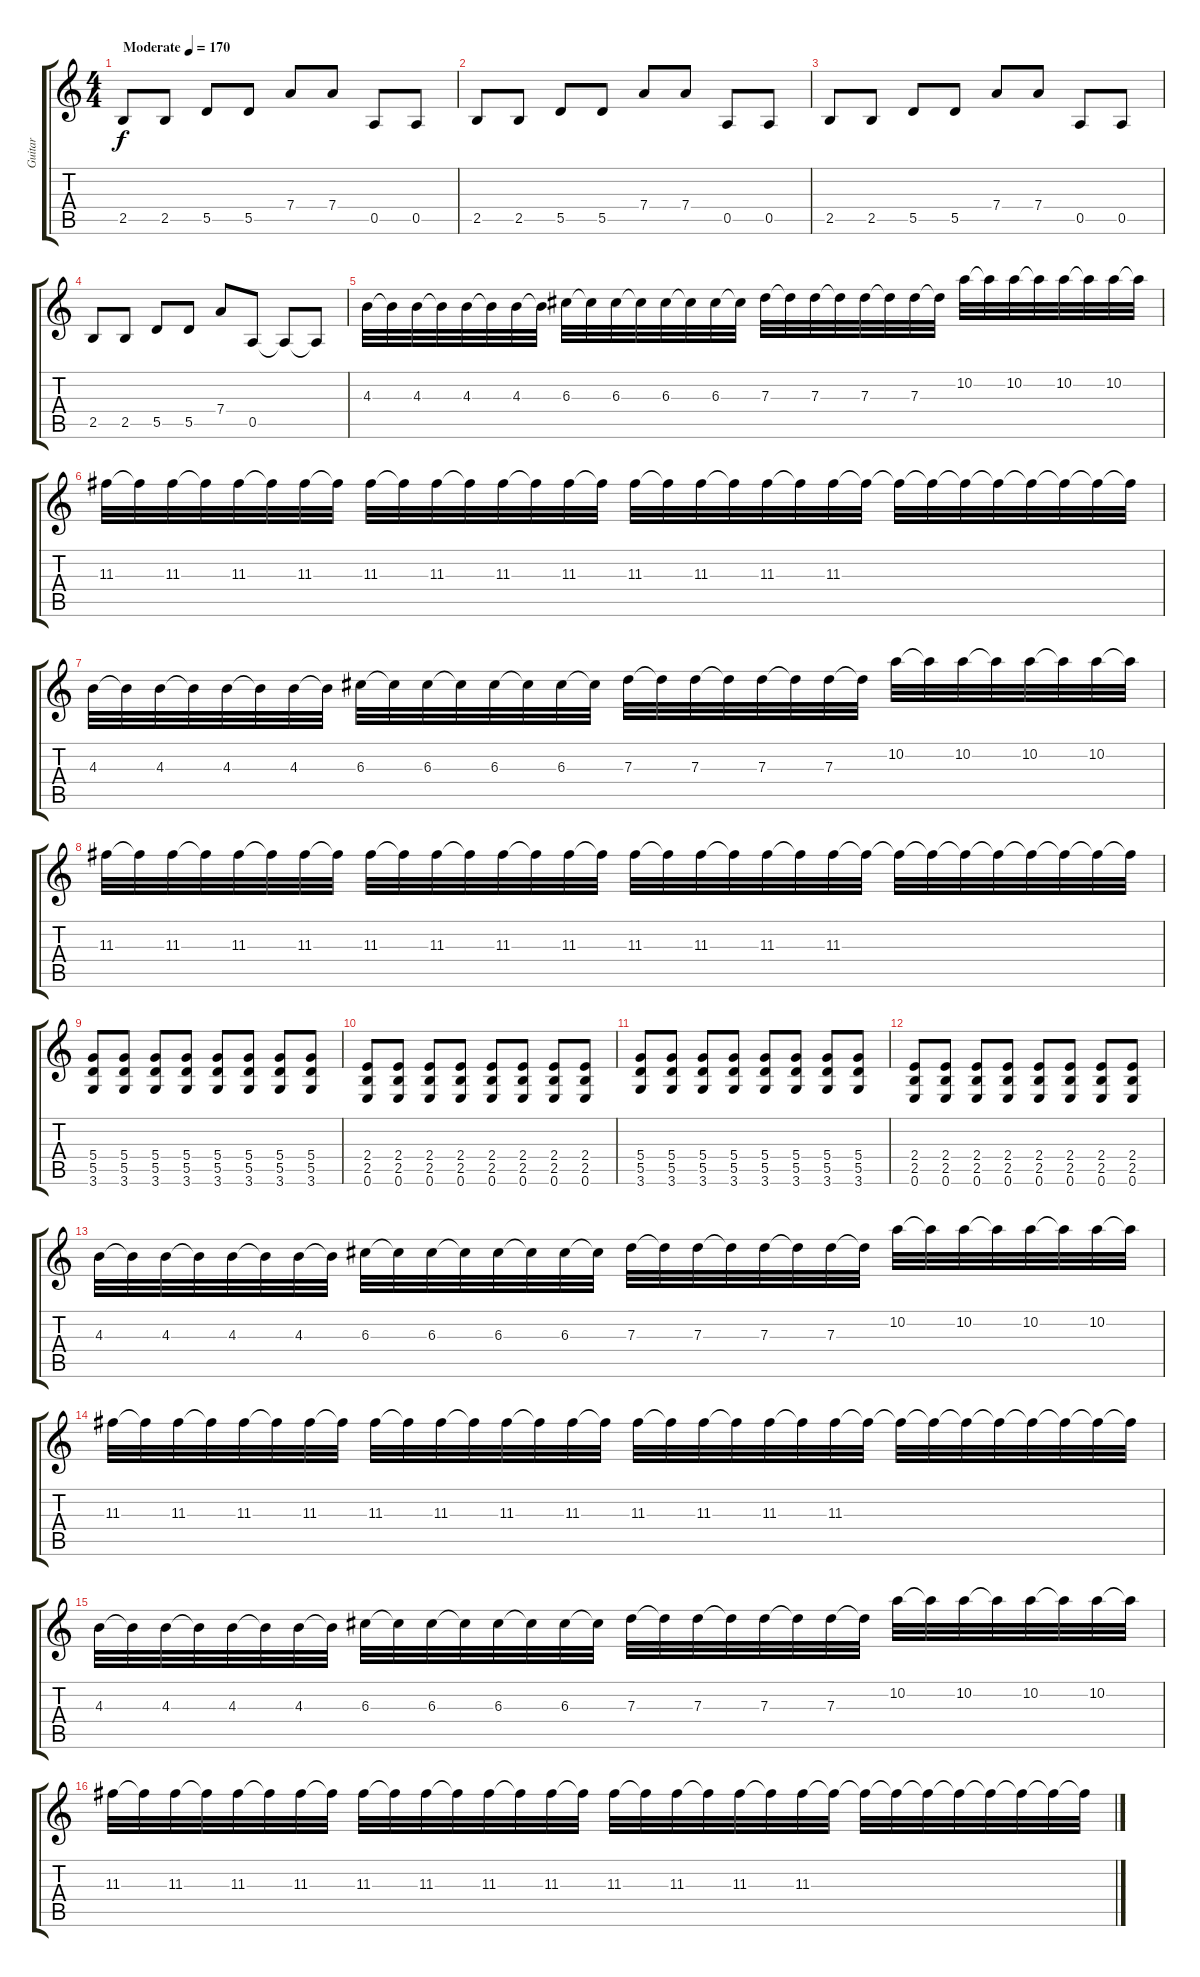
\track ("Guitar" "Guitar") {instrument overdrivenguitar}
\staff {score tabs}
\tuning (E4 B3 G3 D3 A2 E2) {hide}
\ts (4 4)
\tempo (170 "Moderate")
\clef g2
\ks c
2.5.8{dy f instrument overdrivenguitar} 2.5.8 5.5.8 5.5.8 7.4.8 7.4.8 0.5.8 0.5.8 |
2.5.8 2.5.8 5.5.8 5.5.8 7.4.8 7.4.8 0.5.8 0.5.8 |
2.5.8 2.5.8 5.5.8 5.5.8 7.4.8 7.4.8 0.5.8 0.5.8 |
2.5.8 2.5.8 5.5.8 5.5.8 7.4.8 0.5.8 0.5{t}.8 0.5{t}.8 |
4.3.32 4.3{t}.32 4.3.32 4.3{t}.32 4.3.32 4.3{t}.32 4.3.32 4.3{t}.32 6.3.32 6.3{t}.32 6.3.32 6.3{t}.32 6.3.32 6.3{t}.32 6.3.32 6.3{t}.32 7.3.32 7.3{t}.32 7.3.32 7.3{t}.32 7.3.32 7.3{t}.32 7.3.32 7.3{t}.32 10.2.32 10.2{t}.32 10.2.32 10.2{t}.32 10.2.32 10.2{t}.32 10.2.32 10.2{t}.32 |
11.3.32 11.3{t}.32 11.3.32 11.3{t}.32 11.3.32 11.3{t}.32 11.3.32 11.3{t}.32 11.3.32 11.3{t}.32 11.3.32 11.3{t}.32 11.3.32 11.3{t}.32 11.3.32 11.3{t}.32 11.3.32 11.3{t}.32 11.3.32 11.3{t}.32 11.3.32 11.3{t}.32 11.3.32 11.3{t}.32 11.3{t}.32 11.3{t}.32 11.3{t}.32 11.3{t}.32 11.3{t}.32 11.3{t}.32 11.3{t}.32 11.3{t}.32 |
4.3.32 4.3{t}.32 4.3.32 4.3{t}.32 4.3.32 4.3{t}.32 4.3.32 4.3{t}.32 6.3.32 6.3{t}.32 6.3.32 6.3{t}.32 6.3.32 6.3{t}.32 6.3.32 6.3{t}.32 7.3.32 7.3{t}.32 7.3.32 7.3{t}.32 7.3.32 7.3{t}.32 7.3.32 7.3{t}.32 10.2.32 10.2{t}.32 10.2.32 10.2{t}.32 10.2.32 10.2{t}.32 10.2.32 10.2{t}.32 |
11.3.32 11.3{t}.32 11.3.32 11.3{t}.32 11.3.32 11.3{t}.32 11.3.32 11.3{t}.32 11.3.32 11.3{t}.32 11.3.32 11.3{t}.32 11.3.32 11.3{t}.32 11.3.32 11.3{t}.32 11.3.32 11.3{t}.32 11.3.32 11.3{t}.32 11.3.32 11.3{t}.32 11.3.32 11.3{t}.32 11.3{t}.32 11.3{t}.32 11.3{t}.32 11.3{t}.32 11.3{t}.32 11.3{t}.32 11.3{t}.32 11.3{t}.32 |
(5.4 5.5 3.6).8 (5.4 5.5 3.6).8 (5.4 5.5 3.6).8 (5.4 5.5 3.6).8 (5.4 5.5 3.6).8 (5.4 5.5 3.6).8 (5.4 5.5 3.6).8 (5.4 5.5 3.6).8 |
(2.4 2.5 0.6).8 (2.4 2.5 0.6).8 (2.4 2.5 0.6).8 (2.4 2.5 0.6).8 (2.4 2.5 0.6).8 (2.4 2.5 0.6).8 (2.4 2.5 0.6).8 (2.4 2.5 0.6).8 |
(5.4 5.5 3.6).8 (5.4 5.5 3.6).8 (5.4 5.5 3.6).8 (5.4 5.5 3.6).8 (5.4 5.5 3.6).8 (5.4 5.5 3.6).8 (5.4 5.5 3.6).8 (5.4 5.5 3.6).8 |
(2.4 2.5 0.6).8 (2.4 2.5 0.6).8 (2.4 2.5 0.6).8 (2.4 2.5 0.6).8 (2.4 2.5 0.6).8 (2.4 2.5 0.6).8 (2.4 2.5 0.6).8 (2.4 2.5 0.6).8 |
4.3.32 4.3{t}.32 4.3.32 4.3{t}.32 4.3.32 4.3{t}.32 4.3.32 4.3{t}.32 6.3.32 6.3{t}.32 6.3.32 6.3{t}.32 6.3.32 6.3{t}.32 6.3.32 6.3{t}.32 7.3.32 7.3{t}.32 7.3.32 7.3{t}.32 7.3.32 7.3{t}.32 7.3.32 7.3{t}.32 10.2.32 10.2{t}.32 10.2.32 10.2{t}.32 10.2.32 10.2{t}.32 10.2.32 10.2{t}.32 |
11.3.32 11.3{t}.32 11.3.32 11.3{t}.32 11.3.32 11.3{t}.32 11.3.32 11.3{t}.32 11.3.32 11.3{t}.32 11.3.32 11.3{t}.32 11.3.32 11.3{t}.32 11.3.32 11.3{t}.32 11.3.32 11.3{t}.32 11.3.32 11.3{t}.32 11.3.32 11.3{t}.32 11.3.32 11.3{t}.32 11.3{t}.32 11.3{t}.32 11.3{t}.32 11.3{t}.32 11.3{t}.32 11.3{t}.32 11.3{t}.32 11.3{t}.32 |
4.3.32 4.3{t}.32 4.3.32 4.3{t}.32 4.3.32 4.3{t}.32 4.3.32 4.3{t}.32 6.3.32 6.3{t}.32 6.3.32 6.3{t}.32 6.3.32 6.3{t}.32 6.3.32 6.3{t}.32 7.3.32 7.3{t}.32 7.3.32 7.3{t}.32 7.3.32 7.3{t}.32 7.3.32 7.3{t}.32 10.2.32 10.2{t}.32 10.2.32 10.2{t}.32 10.2.32 10.2{t}.32 10.2.32 10.2{t}.32 |
11.3.32 11.3{t}.32 11.3.32 11.3{t}.32 11.3.32 11.3{t}.32 11.3.32 11.3{t}.32 11.3.32 11.3{t}.32 11.3.32 11.3{t}.32 11.3.32 11.3{t}.32 11.3.32 11.3{t}.32 11.3.32 11.3{t}.32 11.3.32 11.3{t}.32 11.3.32 11.3{t}.32 11.3.32 11.3{t}.32 11.3{t}.32 11.3{t}.32 11.3{t}.32 11.3{t}.32 11.3{t}.32 11.3{t}.32 11.3{t}.32 11.3{t}.32
